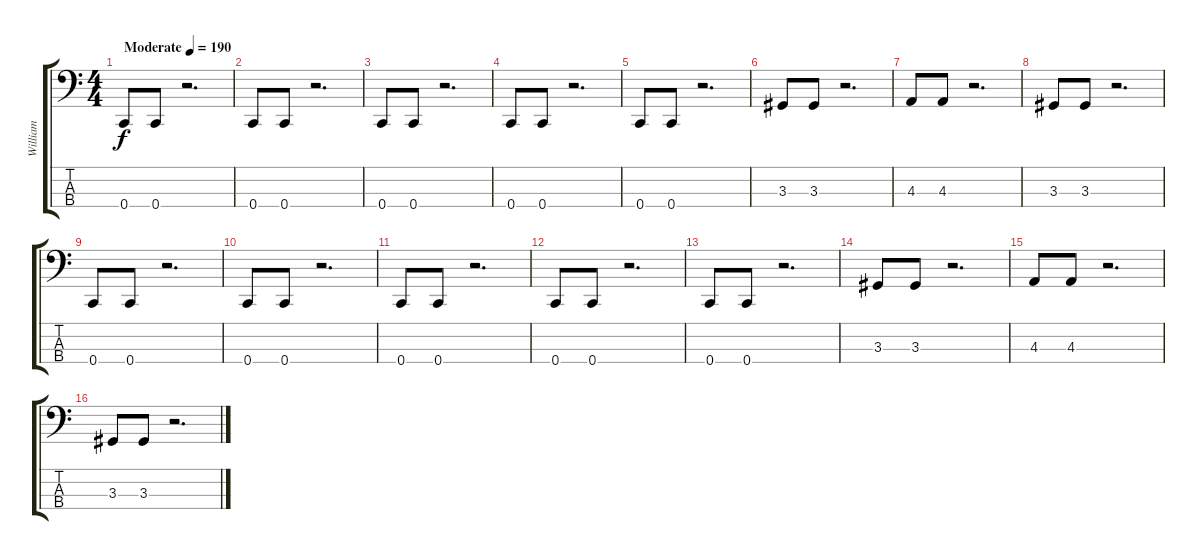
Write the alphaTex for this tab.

\track ("William" "William") {instrument electricbassfinger}
\staff {score tabs}
\tuning (Eb2 Bb1 F1 C1) {hide}
\ts (4 4)
\tempo (190 "Moderate")
\clef f4
\ks c
0.4.8{dy f instrument electricbassfinger} 0.4.8 r.2{d} |
0.4.8 0.4.8 r.2{d} |
0.4.8 0.4.8 r.2{d} |
0.4.8 0.4.8 r.2{d} |
0.4.8 0.4.8 r.2{d} |
3.3.8 3.3.8 r.2{d} |
4.3.8 4.3.8 r.2{d} |
3.3.8 3.3.8 r.2{d} |
0.4.8 0.4.8 r.2{d} |
0.4.8 0.4.8 r.2{d} |
0.4.8 0.4.8 r.2{d} |
0.4.8 0.4.8 r.2{d} |
0.4.8 0.4.8 r.2{d} |
3.3.8 3.3.8 r.2{d} |
4.3.8 4.3.8 r.2{d} |
3.3.8 3.3.8 r.2{d}
